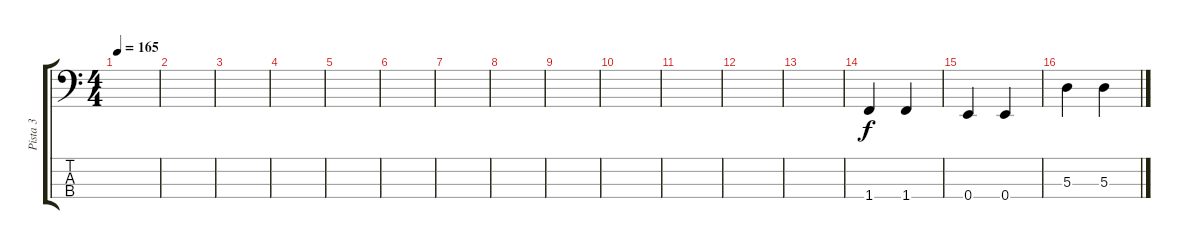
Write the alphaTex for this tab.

\track ("Pista 3" "Pista 3") {instrument electricbassfinger}
\staff {score tabs}
\tuning (G2 D2 A1 E1) {hide}
\ts (4 4)
\tempo 165
\clef f4
\ks c
|
|
|
|
|
|
|
|
|
|
|
|
|
1.4.4 1.4.4 |
0.4.4 0.4.4 |
5.3.4 5.3.4
